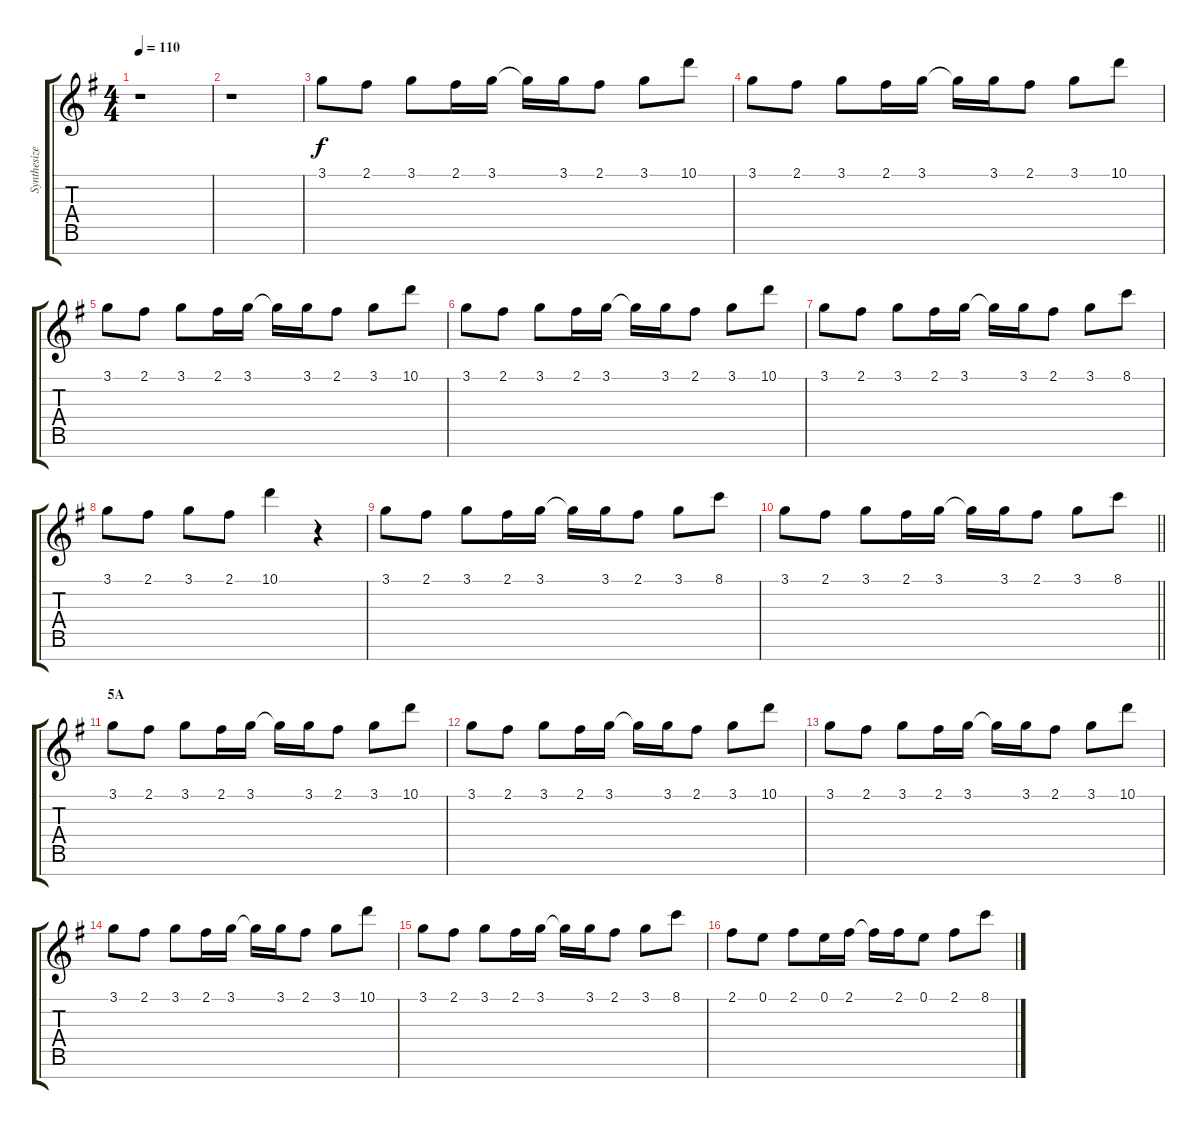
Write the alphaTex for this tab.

\track ("Synthesizer III" "Synthesize") {instrument pad3polysynth}
\staff {score tabs}
\tuning (E5 B4 G4 D4 A3 E3 B2) {hide}
\ts (4 4)
\tempo 110
\clef g2
\ks g
r.1{dy f} |
r.1 |
3.1.8 2.1.8 3.1.8 2.1.16 3.1.16 3.1{t}.16 3.1.16 2.1.8 3.1.8 10.1.8 |
3.1.8 2.1.8 3.1.8 2.1.16 3.1.16 3.1{t}.16 3.1.16 2.1.8 3.1.8 10.1.8 |
3.1.8 2.1.8 3.1.8 2.1.16 3.1.16 3.1{t}.16 3.1.16 2.1.8 3.1.8 10.1.8 |
3.1.8 2.1.8 3.1.8 2.1.16 3.1.16 3.1{t}.16 3.1.16 2.1.8 3.1.8 10.1.8 |
3.1.8 2.1.8 3.1.8 2.1.16 3.1.16 3.1{t}.16 3.1.16 2.1.8 3.1.8 8.1.8 |
3.1.8 2.1.8 3.1.8 2.1.8 10.1.4 r.4 |
3.1.8 2.1.8 3.1.8 2.1.16 3.1.16 3.1{t}.16 3.1.16 2.1.8 3.1.8 8.1.8 |
\barLineRight lightlight
3.1.8 2.1.8 3.1.8 2.1.16 3.1.16 3.1{t}.16 3.1.16 2.1.8 3.1.8 8.1.8 |
\section ("" "5A")
3.1.8 2.1.8 3.1.8 2.1.16 3.1.16 3.1{t}.16 3.1.16 2.1.8 3.1.8 10.1.8 |
3.1.8 2.1.8 3.1.8 2.1.16 3.1.16 3.1{t}.16 3.1.16 2.1.8 3.1.8 10.1.8 |
3.1.8 2.1.8 3.1.8 2.1.16 3.1.16 3.1{t}.16 3.1.16 2.1.8 3.1.8 10.1.8 |
3.1.8 2.1.8 3.1.8 2.1.16 3.1.16 3.1{t}.16 3.1.16 2.1.8 3.1.8 10.1.8 |
3.1.8 2.1.8 3.1.8 2.1.16 3.1.16 3.1{t}.16 3.1.16 2.1.8 3.1.8 8.1.8 |
2.1.8 0.1.8 2.1.8 0.1.16 2.1.16 2.1{t}.16 2.1.16 0.1.8 2.1.8 8.1.8
